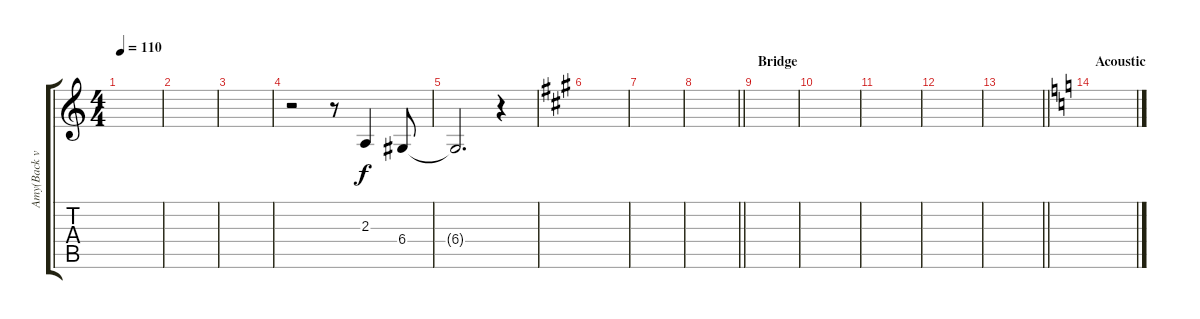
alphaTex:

\track ("Amy(Back vox)" "Amy(Back v") {instrument oboe}
\staff {score tabs}
\tuning (E4 B3 G3 D3 A2 E2) {hide}
\ts (4 4)
\tempo 110
\clef g2
\ks c
|
|
|
r.2 r.8 2.3.4 6.4.8 |
6.4{t}.2{d} r.4 |
\ks a
|
|
\barLineRight lightlight
|
\section ("" "Bridge")
|
|
|
|
\barLineRight lightlight
|
\section ("" "Acoustic")
\ks c
